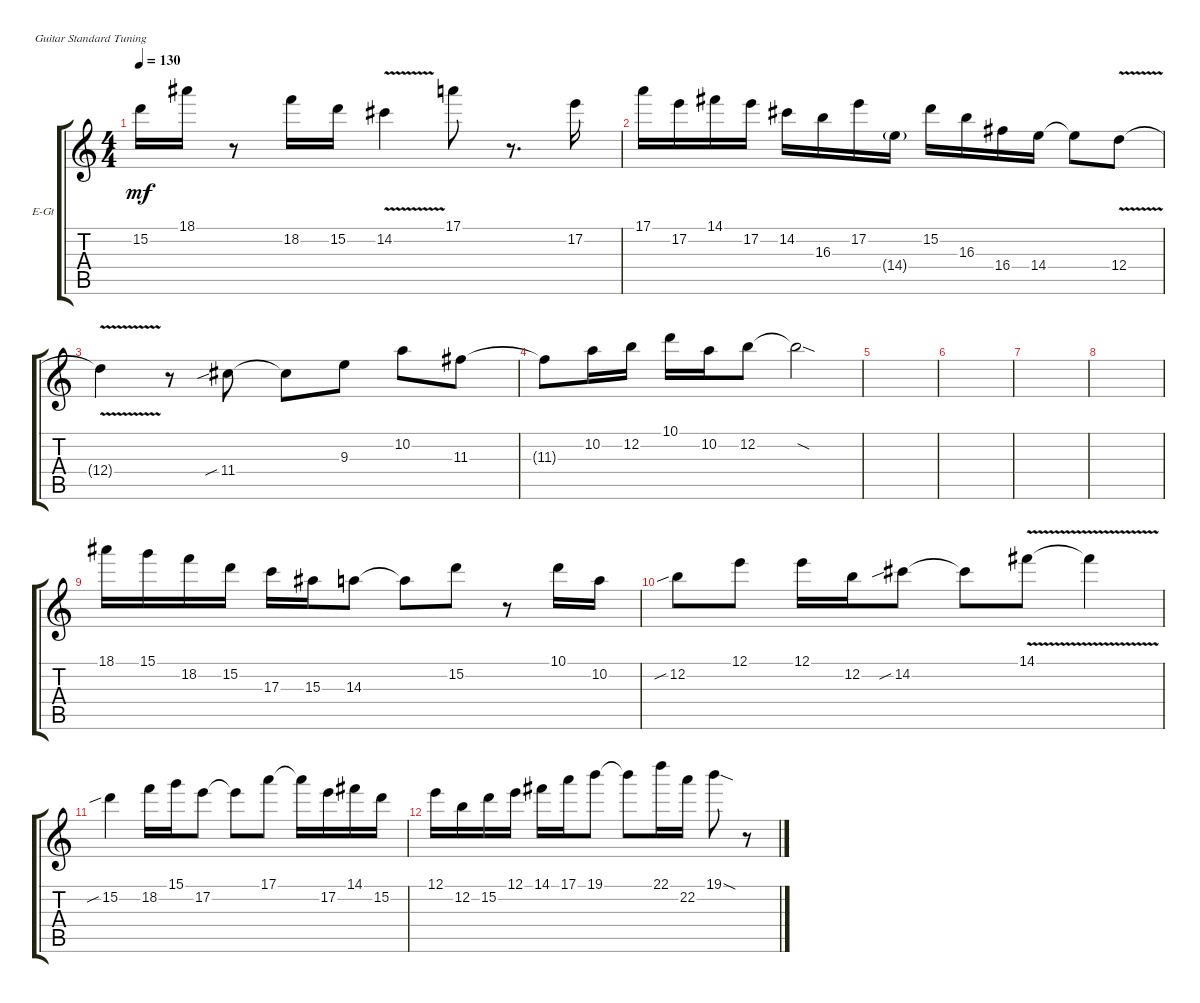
\defaultSystemsLayout 4
\bracketExtendMode groupsimilarinstruments
\firstSystemTrackNameOrientation horizontal
\otherSystemsTrackNameOrientation horizontal
\track ("Electric Guitar" "E-Gt") {instrument overdrivenguitar}
\staff {score tabs}
\tuning (E4 B3 G3 D3 A2 E2)
\ts (4 4)
\tempo 130
\clef g2
\ks c
15.2.16{dy mf} 18.1.16 r.8 18.2.16 15.2.16 14.2{v}.4 17.1.8 r.8{d} 17.2.16 |
17.1.16 17.2.16 14.1.16 17.2.16 14.2.16 16.3.16 17.2.16 14.4{g}.16 15.2.16 16.3.16 16.4.16 14.4.16 14.4{t}.8 12.4{v}.8 |
12.4{t}.4 r.8 11.4{sib}.8 11.4{t}.8 9.3.8 10.2.8 11.3.8 |
11.3{t}.8 10.2.16 12.2.16 10.1.16 10.2.16 12.2.8 12.2{sod t}.2 |
|
|
|
|
18.1.16 15.1.16 18.2.16 15.2.16 17.3.16 15.3.16 14.3.8 14.3{t}.8 15.2.8 r.8 10.1.16 10.2.16 |
12.2{sib}.8 12.1.8 12.1.16 12.2.16 14.2{sib}.8 14.2{t}.8 14.1{v}.8 14.1{v t}.4 |
15.2{sib}.4 18.2.16 15.1.16 17.2.8 17.2{t}.8 17.1.8 17.1{t}.16 17.2.16 14.1.16 15.2.16 |
12.1.16 12.2.16 15.2.16 12.1.16 14.1.16 17.1.16 19.1.8 19.1{t}.8 22.1.16 22.2.16 19.1{sod}.8 r.8
